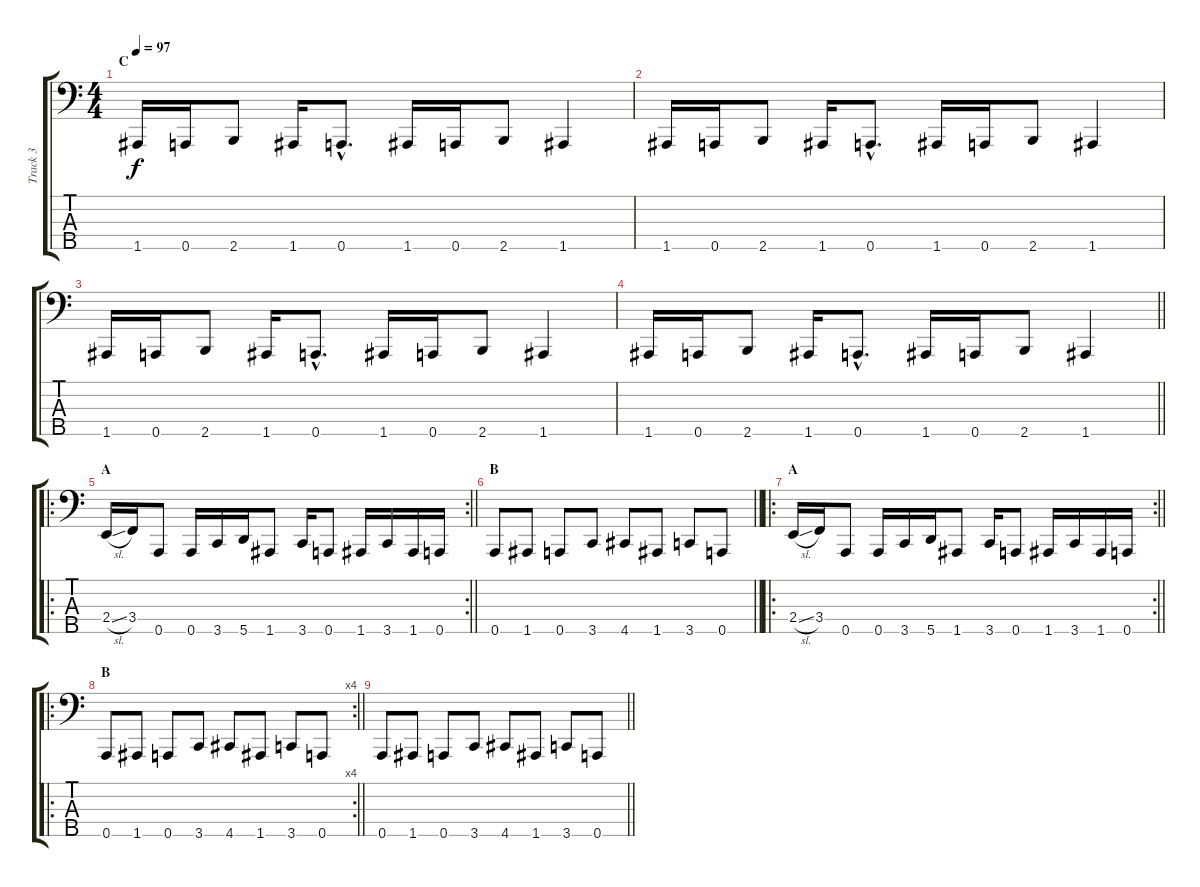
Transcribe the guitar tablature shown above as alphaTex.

\track ("Track 3" "Track 3") {instrument electricbassfinger}
\staff {score tabs}
\tuning (F2 C2 G1 D1 A0) {hide}
\ts (4 4)
\section ("" "C")
\tempo 97
\clef f4
\ks c
1.5.16{dy f} 0.5.16 2.5.8 1.5.16 0.5{hac}.8{d} 1.5.16 0.5.16 2.5.8 1.5.4 |
1.5.16 0.5.16 2.5.8 1.5.16 0.5{hac}.8{d} 1.5.16 0.5.16 2.5.8 1.5.4 |
1.5.16 0.5.16 2.5.8 1.5.16 0.5{hac}.8{d} 1.5.16 0.5.16 2.5.8 1.5.4 |
\barLineRight lightlight
1.5.16 0.5.16 2.5.8 1.5.16 0.5{hac}.8{d} 1.5.16 0.5.16 2.5.8 1.5.4 |
\ro
\rc 2
\section ("" "A")
\barLineRight lightlight
2.4{sl}.16 3.4.16 0.5.8 0.5.16 3.5.16 5.5.16 1.5.8 3.5.16 0.5.8 1.5.16 3.5.16 1.5.16 0.5.16 |
\section ("" "B")
\barLineRight lightlight
0.5.8 1.5.8 0.5.8 3.5.8 4.5.8 1.5.8 3.5.8 0.5.8 |
\ro
\rc 2
\section ("" "A")
\barLineRight lightlight
2.4{sl}.16 3.4.16 0.5.8 0.5.16 3.5.16 5.5.16 1.5.8 3.5.16 0.5.8 1.5.16 3.5.16 1.5.16 0.5.16 |
\ro
\rc 4
\section ("" "B")
\barLineRight lightlight
0.5.8 1.5.8 0.5.8 3.5.8 4.5.8 1.5.8 3.5.8 0.5.8 |
\barLineRight lightlight
0.5.8 1.5.8 0.5.8 3.5.8 4.5.8 1.5.8 3.5.8 0.5.8
